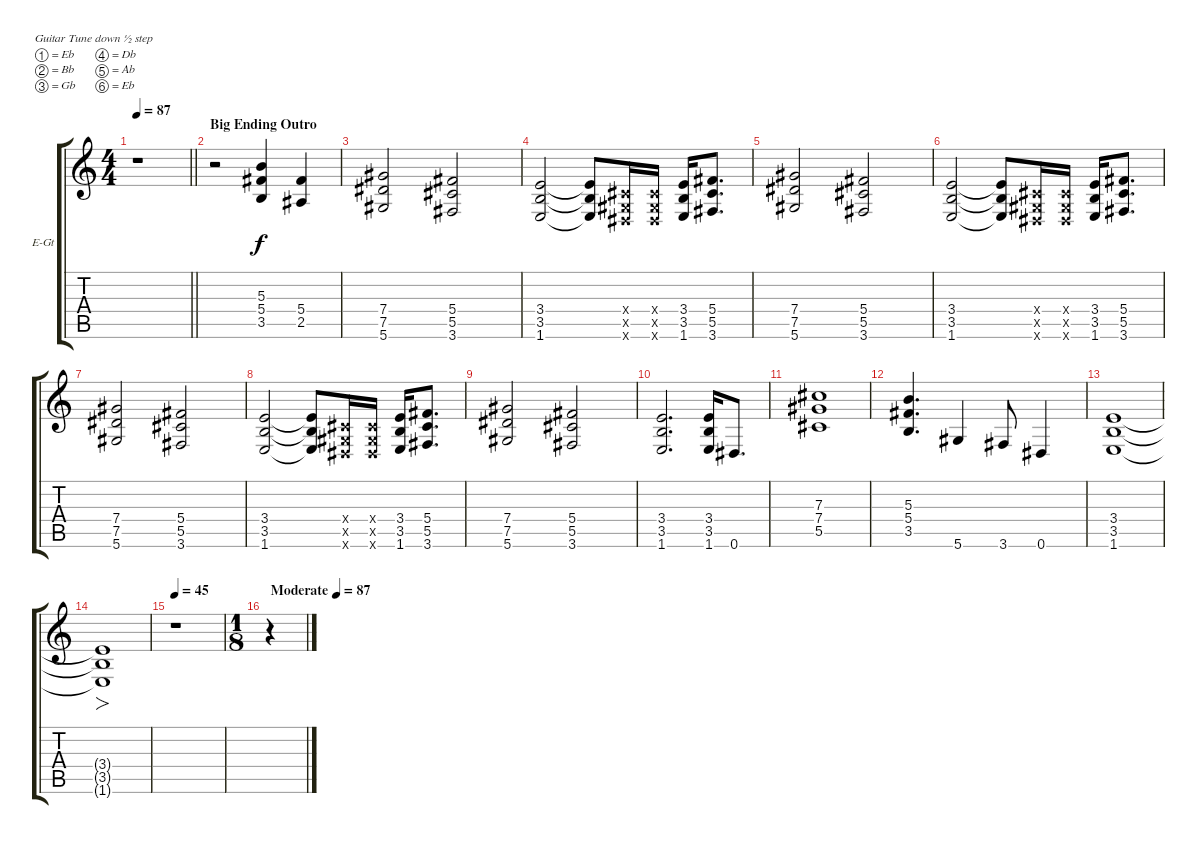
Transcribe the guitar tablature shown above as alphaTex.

\bracketExtendMode groupsimilarinstruments
\firstSystemTrackNameOrientation horizontal
\otherSystemsTrackNameOrientation horizontal
\track ("Izzy (Rhythm Guitar)" "E-Gt") {instrument overdrivenguitar}
\staff {score tabs}
\tuning (Eb4 Bb3 Gb3 Db3 Ab2 Eb2)
\ts (4 4)
\tempo 87
\clef g2
\barLineRight lightlight
\ks c
r.1{dy f} |
\section ("" "Big Ending Outro")
r.2 (5.3 5.4 3.5).4 (5.4 2.5).4 |
(7.4 7.5 5.6).2 (5.4 5.5 3.6).2 |
(3.4 3.5 1.6).2 (3.4{t} 3.5{t} 1.6{t}).8 (0.4{x} 0.5{x} 0.6{x}).16 (0.4{x} 0.5{x} 0.6{x}).16 (3.4 3.5 1.6).16 (5.4 5.5 3.6).8{d} |
(7.4 7.5 5.6).2 (5.4 5.5 3.6).2 |
(3.4 3.5 1.6).2 (3.4{t} 3.5{t} 1.6{t}).8 (0.4{x} 0.5{x} 0.6{x}).16 (0.4{x} 0.5{x} 0.6{x}).16 (3.4 3.5 1.6).16 (5.4 5.5 3.6).8{d} |
(7.4 7.5 5.6).2 (5.4 5.5 3.6).2 |
(3.4 3.5 1.6).2 (3.4{t} 3.5{t} 1.6{t}).8 (0.4{x} 0.5{x} 0.6{x}).16 (0.4{x} 0.5{x} 0.6{x}).16 (3.4 3.5 1.6).16 (5.4 5.5 3.6).8{d} |
(7.4 7.5 5.6).2 (5.4 5.5 3.6).2 |
(3.4 3.5 1.6).2{d} (3.4 3.5 1.6).16 0.6.8{d} |
(7.3 7.4 5.5).1 |
(5.3 5.4 3.5).4{d} 5.6.4 3.6.8 0.6.4 |
(3.4 3.5 1.6).1 |
(3.4{t} 3.5{t} 1.6{t}).1{fo} |
\tempo 45
r.1 |
\ts (1 8)
\beaming (8 1)
\tempo (87 "Moderate")
r.4
